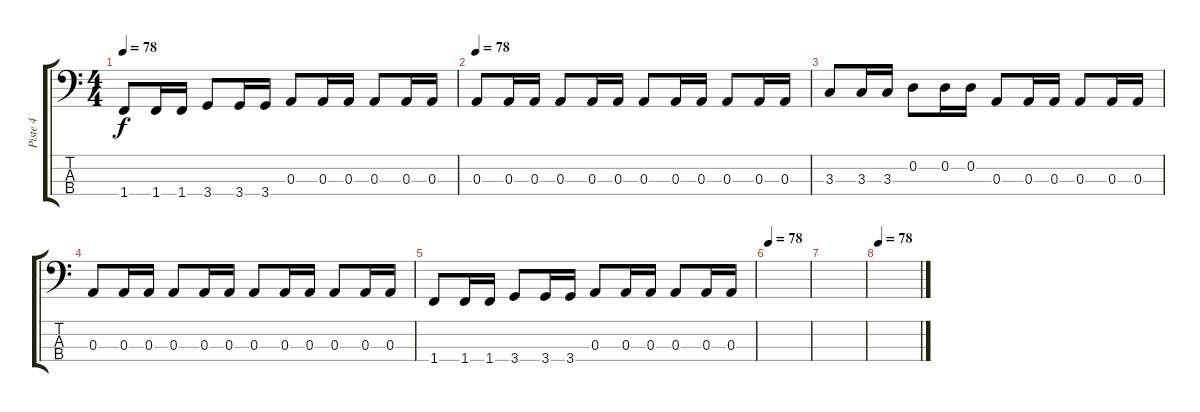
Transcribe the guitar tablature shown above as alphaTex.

\track ("Piste 4" "Piste 4") {instrument electricbassfinger}
\staff {score tabs}
\tuning (G2 D2 A1 E1) {hide}
\ts (4 4)
\tempo 78
\clef f4
\ks c
1.4.8{dy f} 1.4.16 1.4.16 3.4.8 3.4.16 3.4.16 0.3.8 0.3.16 0.3.16 0.3.8 0.3.16 0.3.16 |
\tempo 78
0.3.8 0.3.16 0.3.16 0.3.8 0.3.16 0.3.16 0.3.8 0.3.16 0.3.16 0.3.8 0.3.16 0.3.16 |
3.3.8 3.3.16 3.3.16 0.2.8 0.2.16 0.2.16 0.3.8 0.3.16 0.3.16 0.3.8 0.3.16 0.3.16 |
0.3.8 0.3.16 0.3.16 0.3.8 0.3.16 0.3.16 0.3.8 0.3.16 0.3.16 0.3.8 0.3.16 0.3.16 |
1.4.8 1.4.16 1.4.16 3.4.8 3.4.16 3.4.16 0.3.8 0.3.16 0.3.16 0.3.8 0.3.16 0.3.16 |
\tempo 78
|
|
\tempo 78
